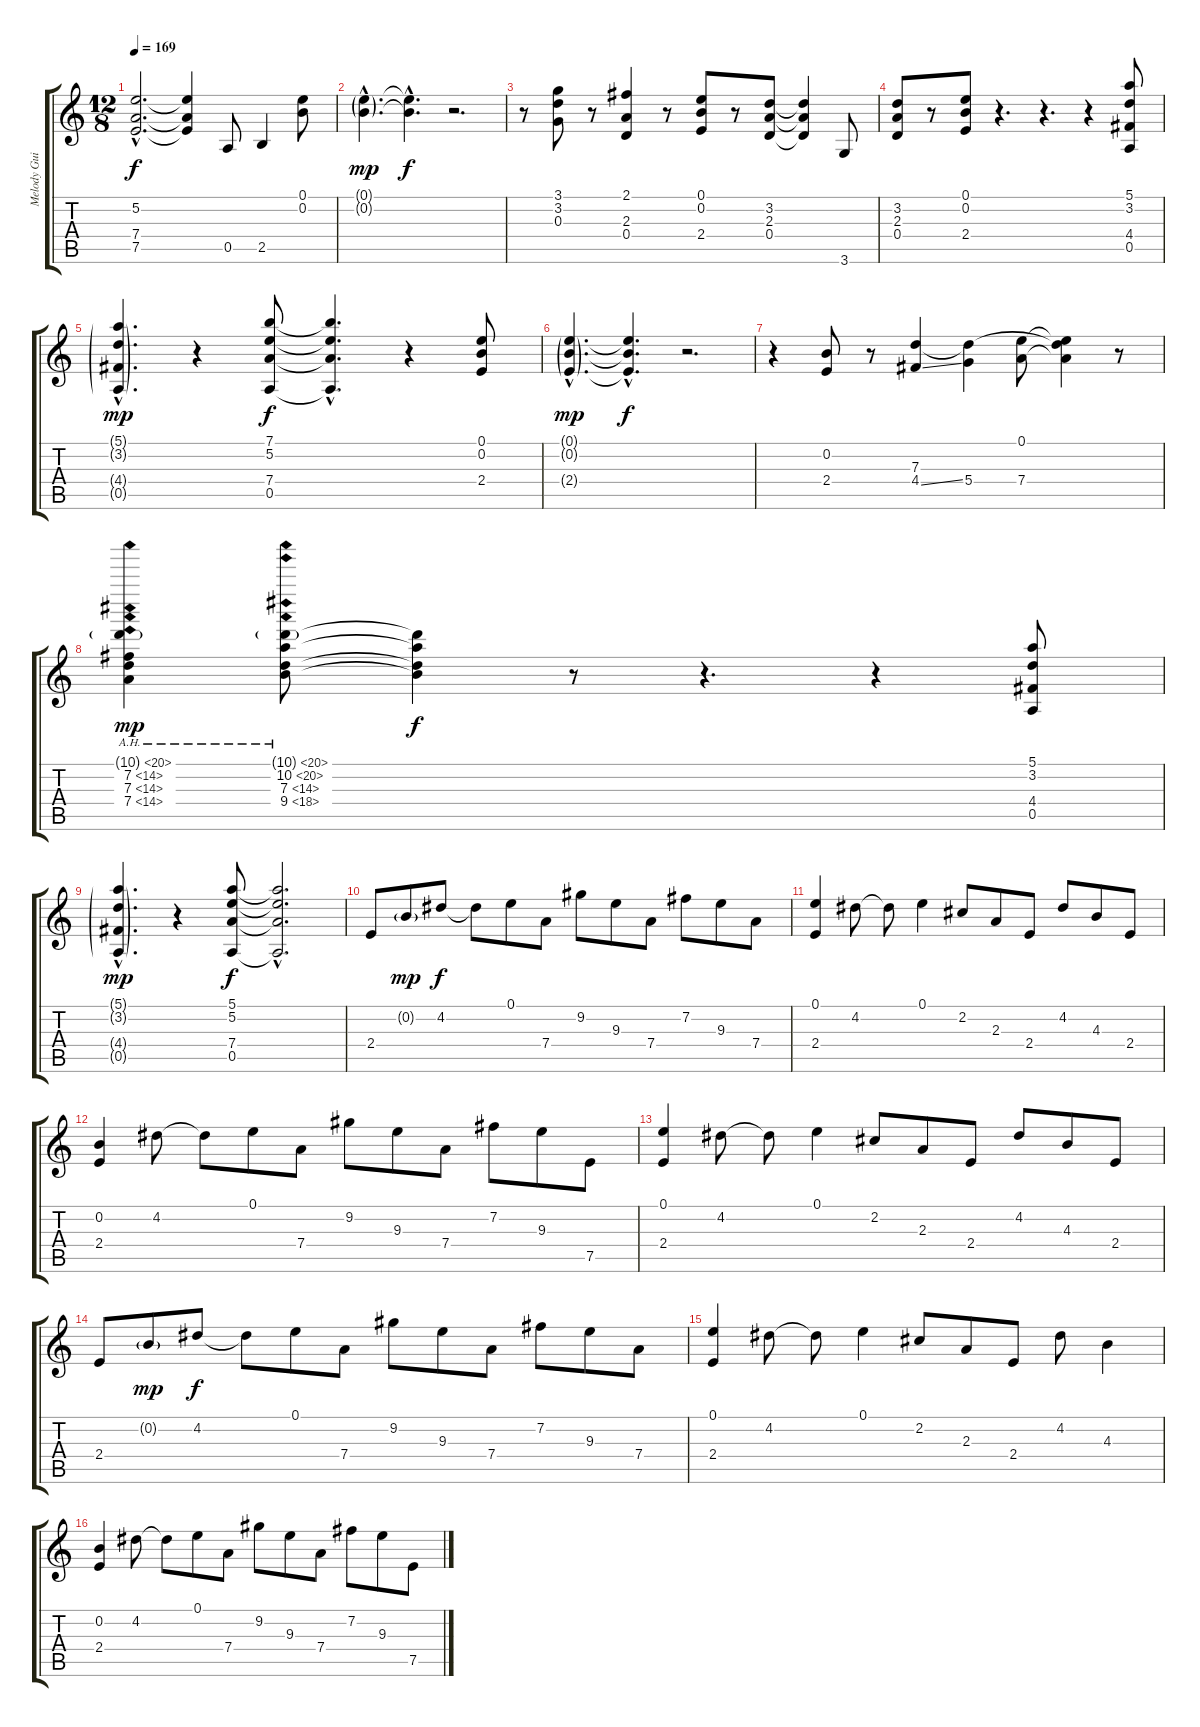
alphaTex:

\track ("Melody Guitar" "Melody Gui") {instrument electricguitarjazz}
\staff {score tabs}
\tuning (E4 B3 G3 D3 A2 E2) {hide}
\ts (12 8)
\tempo 169
\clef g2
\ks c
(5.2{hac t} 7.4{hac t} 7.5{hac t}).2{d dy f} (5.2{t} 7.4{t} 7.5{t}).4 0.5.8 2.5.4 (0.1 0.2).8 |
(0.1{g hac} 0.2{g hac}).4{d dy mp} (0.1{hac t} 0.2{hac t}).4{d dy f} r.2{d} |
r.8 (3.1 3.2 0.3).8 r.8 (2.1 2.3 0.4).4 r.8 (0.1 0.2 2.4).8 r.8 (3.2 2.3 0.4).8 (3.2{t} 2.3{t} 0.4{t}).4 3.6.8 |
(3.2 2.3 0.4).8 r.8 (0.1 0.2 2.4).8 r.4{d} r.4{d} r.4 (5.1 3.2 4.4 0.5).8 |
(5.1{g hac} 3.2{g hac} 4.4{g hac} 0.5{g hac}).4{d dy mp} r.4 (7.1 5.2 7.4 0.5).8{dy f} (7.1{hac t} 5.2{hac t} 7.4{hac t} 0.5{hac t}).4{d} r.4 (0.1 0.2 2.4).8 |
(0.1{g hac} 0.2{g hac} 2.4{g hac}).4{d dy mp} (0.1{hac t} 0.2{hac t} 2.4{hac t}).4{d dy f} r.2{d} |
r.4 (0.2 2.4).8 r.8 (7.3 4.4{ss}).4 (7.3{t} 5.4).4 (0.1 7.4).8 (0.1{t} 7.3{t} 7.4{t}).4 r.8 |
(10.1{ah 10 g} 7.2{ah 7} 7.3{ah 7} 7.4{ah 7}).4{dy mp} (10.1{ah 10 g} 10.2{ah 10} 7.3{ah 7} 9.4{ah 9}).8 (10.1{t} 10.2{t} 7.3{t} 9.4{t}).4{dy f} r.8 r.4{d} r.4 (5.1 3.2 4.4 0.5).8 |
(5.1{g hac} 3.2{g hac} 4.4{g hac} 0.5{g hac}).4{d dy mp} r.4 (5.1 5.2 7.4 0.5).8{dy f} (5.1{hac t} 5.2{hac t} 7.4{hac t} 0.5{hac t}).2{d} |
2.4.8 0.2{g}.8{dy mp} 4.2.8{dy f} 4.2{t}.8 0.1.8 7.4.8 9.2.8 9.3.8 7.4.8 7.2.8 9.3.8 7.4.8 |
(0.1 2.4).4 4.2.8 4.2{t}.8 0.1.4 2.2.8 2.3.8 2.4.8 4.2.8 4.3.8 2.4.8 |
(0.2 2.4).4 4.2.8 4.2{t}.8 0.1.8 7.4.8 9.2.8 9.3.8 7.4.8 7.2.8 9.3.8 7.5.8 |
(0.1 2.4).4 4.2.8 4.2{t}.8 0.1.4 2.2.8 2.3.8 2.4.8 4.2.8 4.3.8 2.4.8 |
2.4.8 0.2{g}.8{dy mp} 4.2.8{dy f} 4.2{t}.8 0.1.8 7.4.8 9.2.8 9.3.8 7.4.8 7.2.8 9.3.8 7.4.8 |
(0.1 2.4).4 4.2.8 4.2{t}.8 0.1.4 2.2.8 2.3.8 2.4.8 4.2.8 4.3.4 |
(0.2 2.4).4 4.2.8 4.2{t}.8 0.1.8 7.4.8 9.2.8 9.3.8 7.4.8 7.2.8 9.3.8 7.5.8
